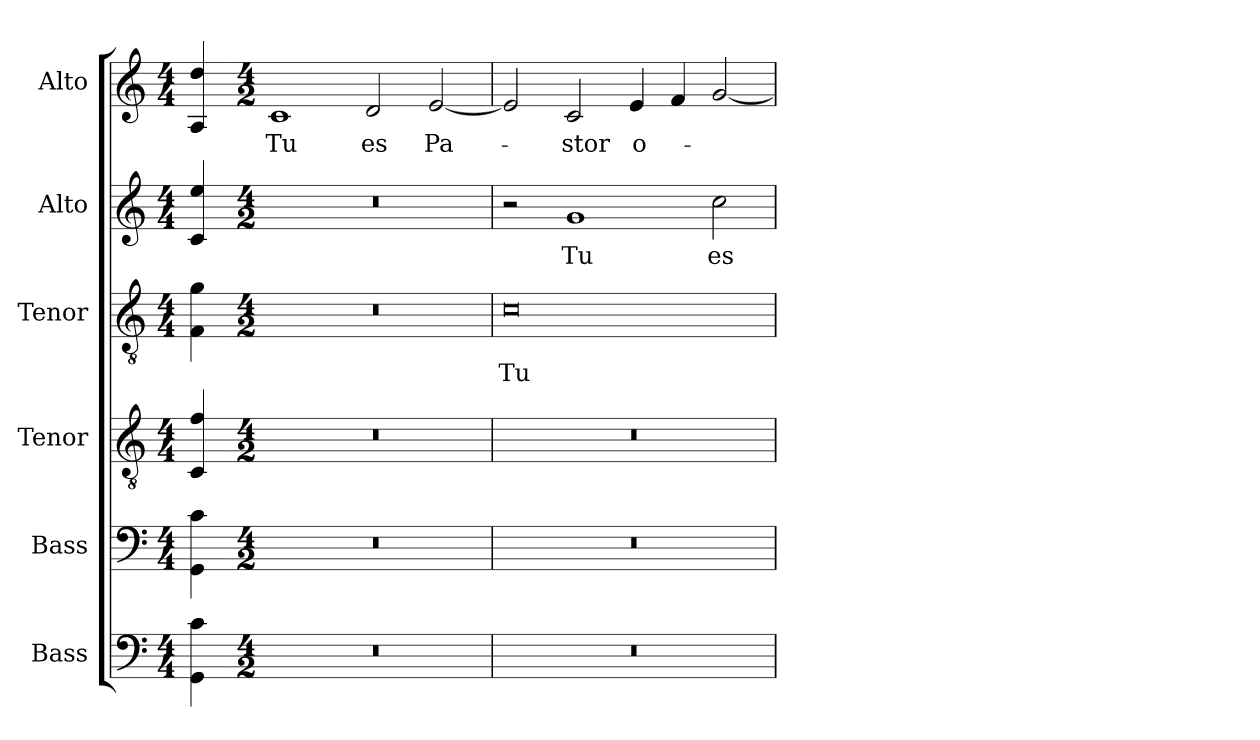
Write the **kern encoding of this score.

**kern	**kern	**kern	**kern	**text	**kern	**text	**kern	**text
*part6	*part5	*part4	*part3	*part3	*part2	*part2	*part1	*part1
*staff6	*staff5	*staff4	*staff3	*staff3	*staff2	*staff2	*staff1	*staff1
*I"Bass	*I"Bass	*I"Tenor	*I"Tenor	*	*I"Alto	*	*I"Alto	*
*I'B.	*	*I'T.	*I'T.	*	*I'A.	*	*I'A.	*
!!LO:PB:g=z
*clefF4	*clefF4	*clefGv2	*clefGv2	*	*clefG2	*	*clefG2	*
*	*	*ITrd7c12	*ITrd7c12	*	*	*	*	*
*k[]	*k[]	*k[]	*k[]	*	*k[]	*	*k[]	*
*C:	*C:	*C:	*C:	*	*C:	*	*C:	*
*M4/4	*M4/4	*M4/4	*M4/4	*	*M4/4	*	*M4/4	*
=	=	=	=	=	=	=	=	=
4GGi\ 4ci	4GGi\ 4ci	4CCi/ 4Fi	4FFi\ 4Gi	.	4ci/ 4eei	.	4Ai/ 4ddi	.
=1-	=1-	=1-	=1-	=1-	=1-	=1-	=1-	=1-
*M4/2	*M4/2	*M4/2	*M4/2	*	*M4/2	*	*M4/2	*
!LO:N:vis=1	!LO:N:vis=1	!LO:N:vis=1	!LO:N:vis=1	!	!LO:N:vis=1	!	!	!
!	!	!	!	!	!	!	!	!LO:LY:b:color=#000000
0r	0r	0r	0r	.	0r	.	1ci	Tu
!	!	!	!	!	!	!	!	!LO:LY:b:color=#000000
.	.	.	.	.	.	.	2di/	es
!	!	!	!	!	!	!	!	!LO:LY:b:color=#000000
.	.	.	.	.	.	.	[2ei/	Pa-
=2	=2	=2	=2	=2	=2	=2	=2	=2
!LO:N:vis=1	!LO:N:vis=1	!LO:N:vis=1	!	!	!	!	!	!
!	!	!	!	!LO:LY:b:color=#000000	!	!	!	!
0r	0r	0r	0Ci	Tu	2r	.	2ei/]	.
!	!	!	!	!	!	!LO:LY:b:color=#000000	!	!
!	!	!	!	!	!	!	!	!LO:LY:b:color=#000000
.	.	.	.	.	1gi	Tu	2ci/	-stor
!	!	!	!	!	!	!	!	!LO:LY:b:color=#000000
.	.	.	.	.	.	.	4ei/	o-
.	.	.	.	.	.	.	4fi/	.
!	!	!	!	!	!	!LO:LY:b:color=#000000	!	!
.	.	.	.	.	2cci\	es	[2gi/	.
=	=	=	=	=	=	=	=	=
*-	*-	*-	*-	*-	*-	*-	*-	*-
